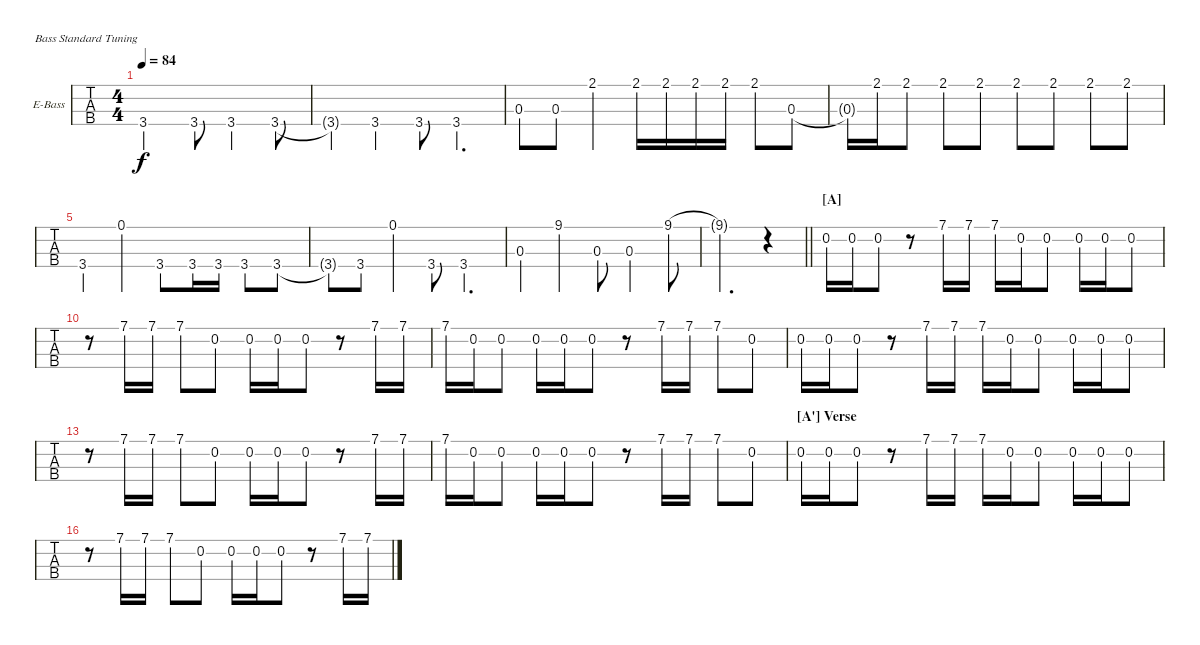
\bracketExtendMode nobrackets
\firstSystemTrackNameOrientation horizontal
\otherSystemsTrackNameOrientation horizontal
\defaultBarNumberDisplay FirstOfSystem
\track ("Bass " "E-Bass") {instrument electricbassfinger}
\staff {tabs}
\tuning (G2 D2 A1 E1)
\ts (4 4)
\tempo 84
\clef f4
\ks d
3.4.2{dy f} 3.4.8 3.4.4 3.4.8 |
3.4{t}.4 3.4.4 3.4.8 3.4.4{d} |
0.3.8 0.3.8 2.1.4 2.1.16 2.1.16 2.1.16 2.1.16 2.1.8 0.3.8 |
0.3{t}.16 2.1.16 2.1.8 2.1.8 2.1.8 2.1.8 2.1.8 2.1.8 2.1.8 |
3.4.4 0.1.4 3.4.8 3.4.16 3.4.16 3.4.8 3.4.8 |
3.4{t}.8 3.4.8 0.1.4 3.4.8 3.4.4{d} |
0.3.4 9.1.4 0.3.8 0.3.4 9.1.8 |
\barLineRight lightlight
9.1{t}.2{d} r.4 |
\section ("A" "")
0.2.16 0.2.16 0.2.8 r.8 7.1.16 7.1.16 7.1.16 0.2.16 0.2.8 0.2.16 0.2.16 0.2.8 |
r.8 7.1.16 7.1.16 7.1.8 0.2.8 0.2.16 0.2.16 0.2.8 r.8 7.1.16 7.1.16 |
7.1.16 0.2.16 0.2.8 0.2.16 0.2.16 0.2.8 r.8 7.1.16 7.1.16 7.1.8 0.2.8 |
0.2.16 0.2.16 0.2.8 r.8 7.1.16 7.1.16 7.1.16 0.2.16 0.2.8 0.2.16 0.2.16 0.2.8 |
r.8 7.1.16 7.1.16 7.1.8 0.2.8 0.2.16 0.2.16 0.2.8 r.8 7.1.16 7.1.16 |
7.1.16 0.2.16 0.2.8 0.2.16 0.2.16 0.2.8 r.8 7.1.16 7.1.16 7.1.8 0.2.8 |
\section ("A'" "Verse")
0.2.16 0.2.16 0.2.8 r.8 7.1.16 7.1.16 7.1.16 0.2.16 0.2.8 0.2.16 0.2.16 0.2.8 |
r.8 7.1.16 7.1.16 7.1.8 0.2.8 0.2.16 0.2.16 0.2.8 r.8 7.1.16 7.1.16
